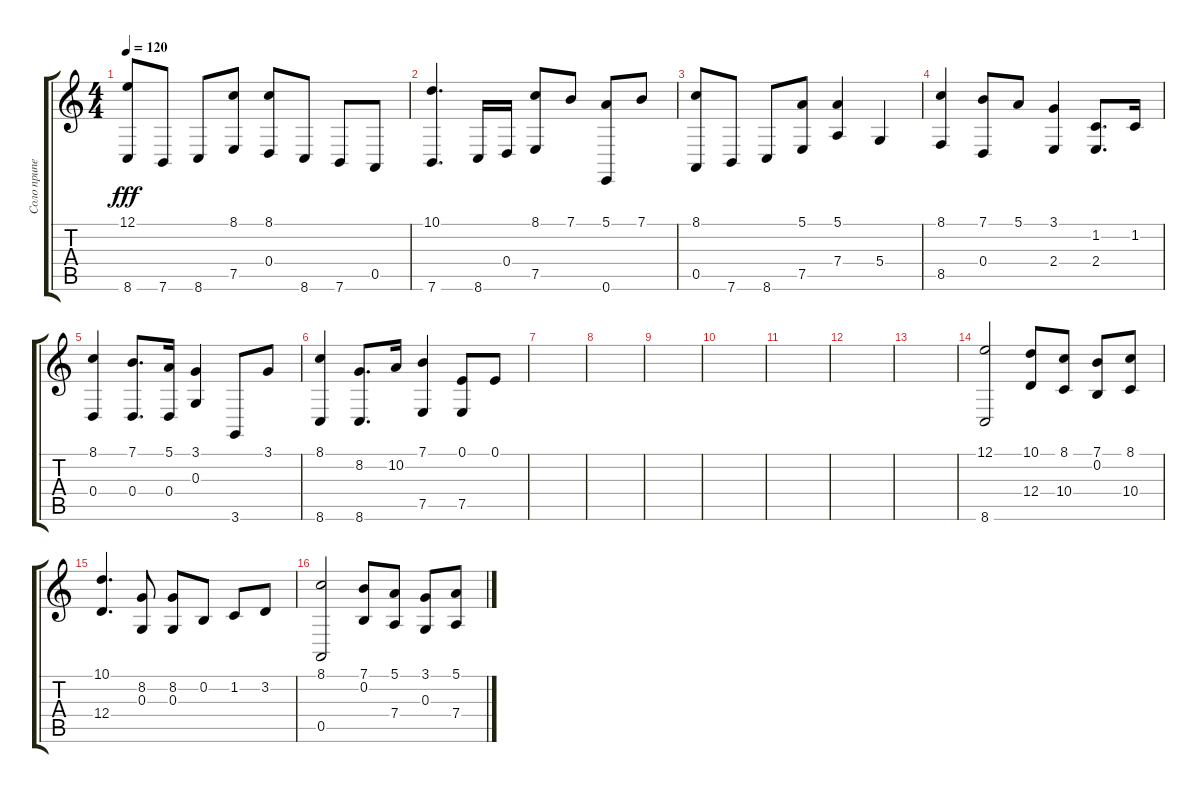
\track ("Соло припев" "Соло припе") {instrument acousticgrandpiano}
\staff {score tabs}
\tuning (E4 B3 G3 D3 A2 E2) {hide}
\ts (4 4)
\tempo 120
\clef g2
\ks c
(12.1 8.6).8{dy fff} 7.6.8 8.6.8 (8.1 7.5).8 (8.1 0.4).8 8.6.8 7.6.8 0.5.8 |
(10.1 7.6).4{d} 8.6.16 0.4.16 (8.1 7.5).8 7.1.8 (5.1 0.6).8 7.1.8 |
(8.1 0.5).8 7.6.8 8.6.8 (5.1 7.5).8 (5.1 7.4).4 5.4.4 |
(8.1 8.5).4 (7.1 0.4).8 5.1.8 (3.1 2.4).4 (1.2 2.4).8{d} 1.2.16 |
(8.1 0.4).4 (7.1 0.4).8{d} (5.1 0.4).16 (3.1 0.3).4 3.6.8 3.1.8 |
(8.1 8.6).4 (8.2 8.6).8{d} 10.2.16 (7.1 7.5).4 (0.1 7.5).8 0.1.8 |
|
|
|
|
|
|
|
(12.1 8.6).2 (10.1 12.4).8 (8.1 10.4).8 (7.1 0.2).8 (8.1 10.4).8 |
(10.1 12.4).4{d} (8.2 0.3).8 (8.2 0.3).8 0.2.8 1.2.8 3.2.8 |
(8.1 0.5).2 (7.1 0.2).8 (5.1 7.4).8 (3.1 0.3).8 (5.1 7.4).8
